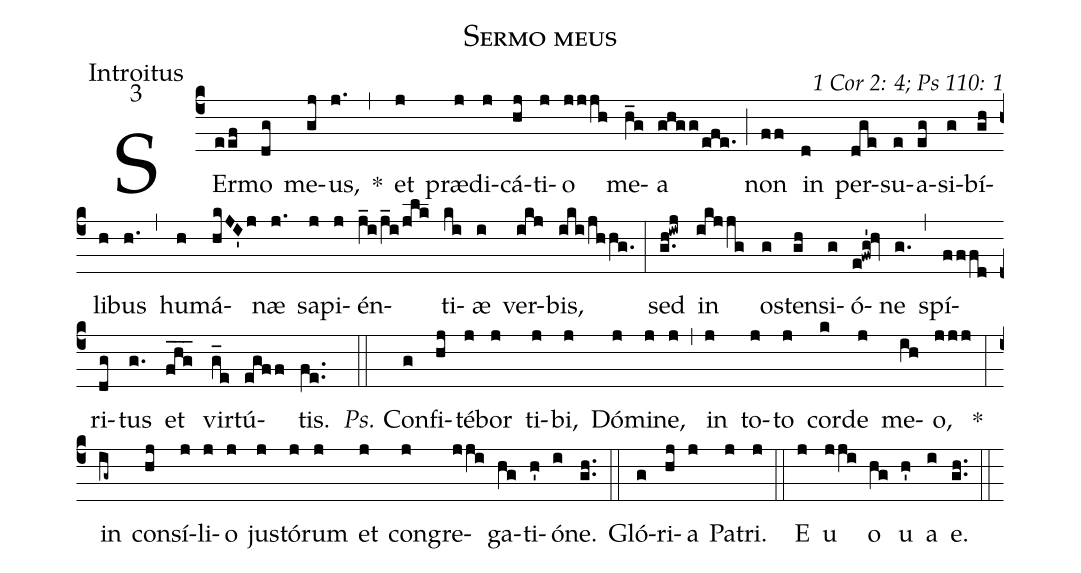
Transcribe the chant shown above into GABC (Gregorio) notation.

name: Sermo meus;
office-part: Introitus;
mode: 3;
commentary: 1 Cor 2: 4; Ps 110: 1;
%%
(c4) SEr(eef)mo(dg) me(gj)us,(j.) *(,) et(j) præ(j)di(j)cá(hj)ti(j)o(jjjh) me(h_g)a(ghgg/efe.) (;) non(ff) in(d) per(dge)su(e)a(eg)si(g)bí(gh)li(h)bus(h.) (,) hu(h)má(hkJI'j)næ(j.) sa(j)pi(j)én(j_i/j_i/jlk)ti(ki)æ(i) ver(ikj)bis,(iki/jhhg.) (:)
sed(g.h!iwj) in(ikjjg) os(g)ten(gh)si(g)ó(e!fwg'!hv)ne(g.) (,) spí(fffd)ri(dg)tus(g.) et(fhg___) vir(g_e)tú(egff)tis.(fe..) (::)
<i>Ps.</i> Con(g)fi(hj)té(j)bor(j) ti(j)bi,(j) Dó(j)mi(j)ne,(j) (,) in(j) to(j)to(j) cor(k)de(j) me(ih)o,(jjj) *(:)
in(ig~) con(hj)sí(j)li(j)o(j) jus(j)tó(j)rum(j) et(j) con(j)gre(jji)ga(hg)ti(h')ó(i)ne.(gh..) (::)
Gló(g)ri(hj)a(j) Pa(j)tri.(j) (::)
<eu>E(j) u(jji) o(hg) u(h') a(i) e.</eu>(gh..) (::)
